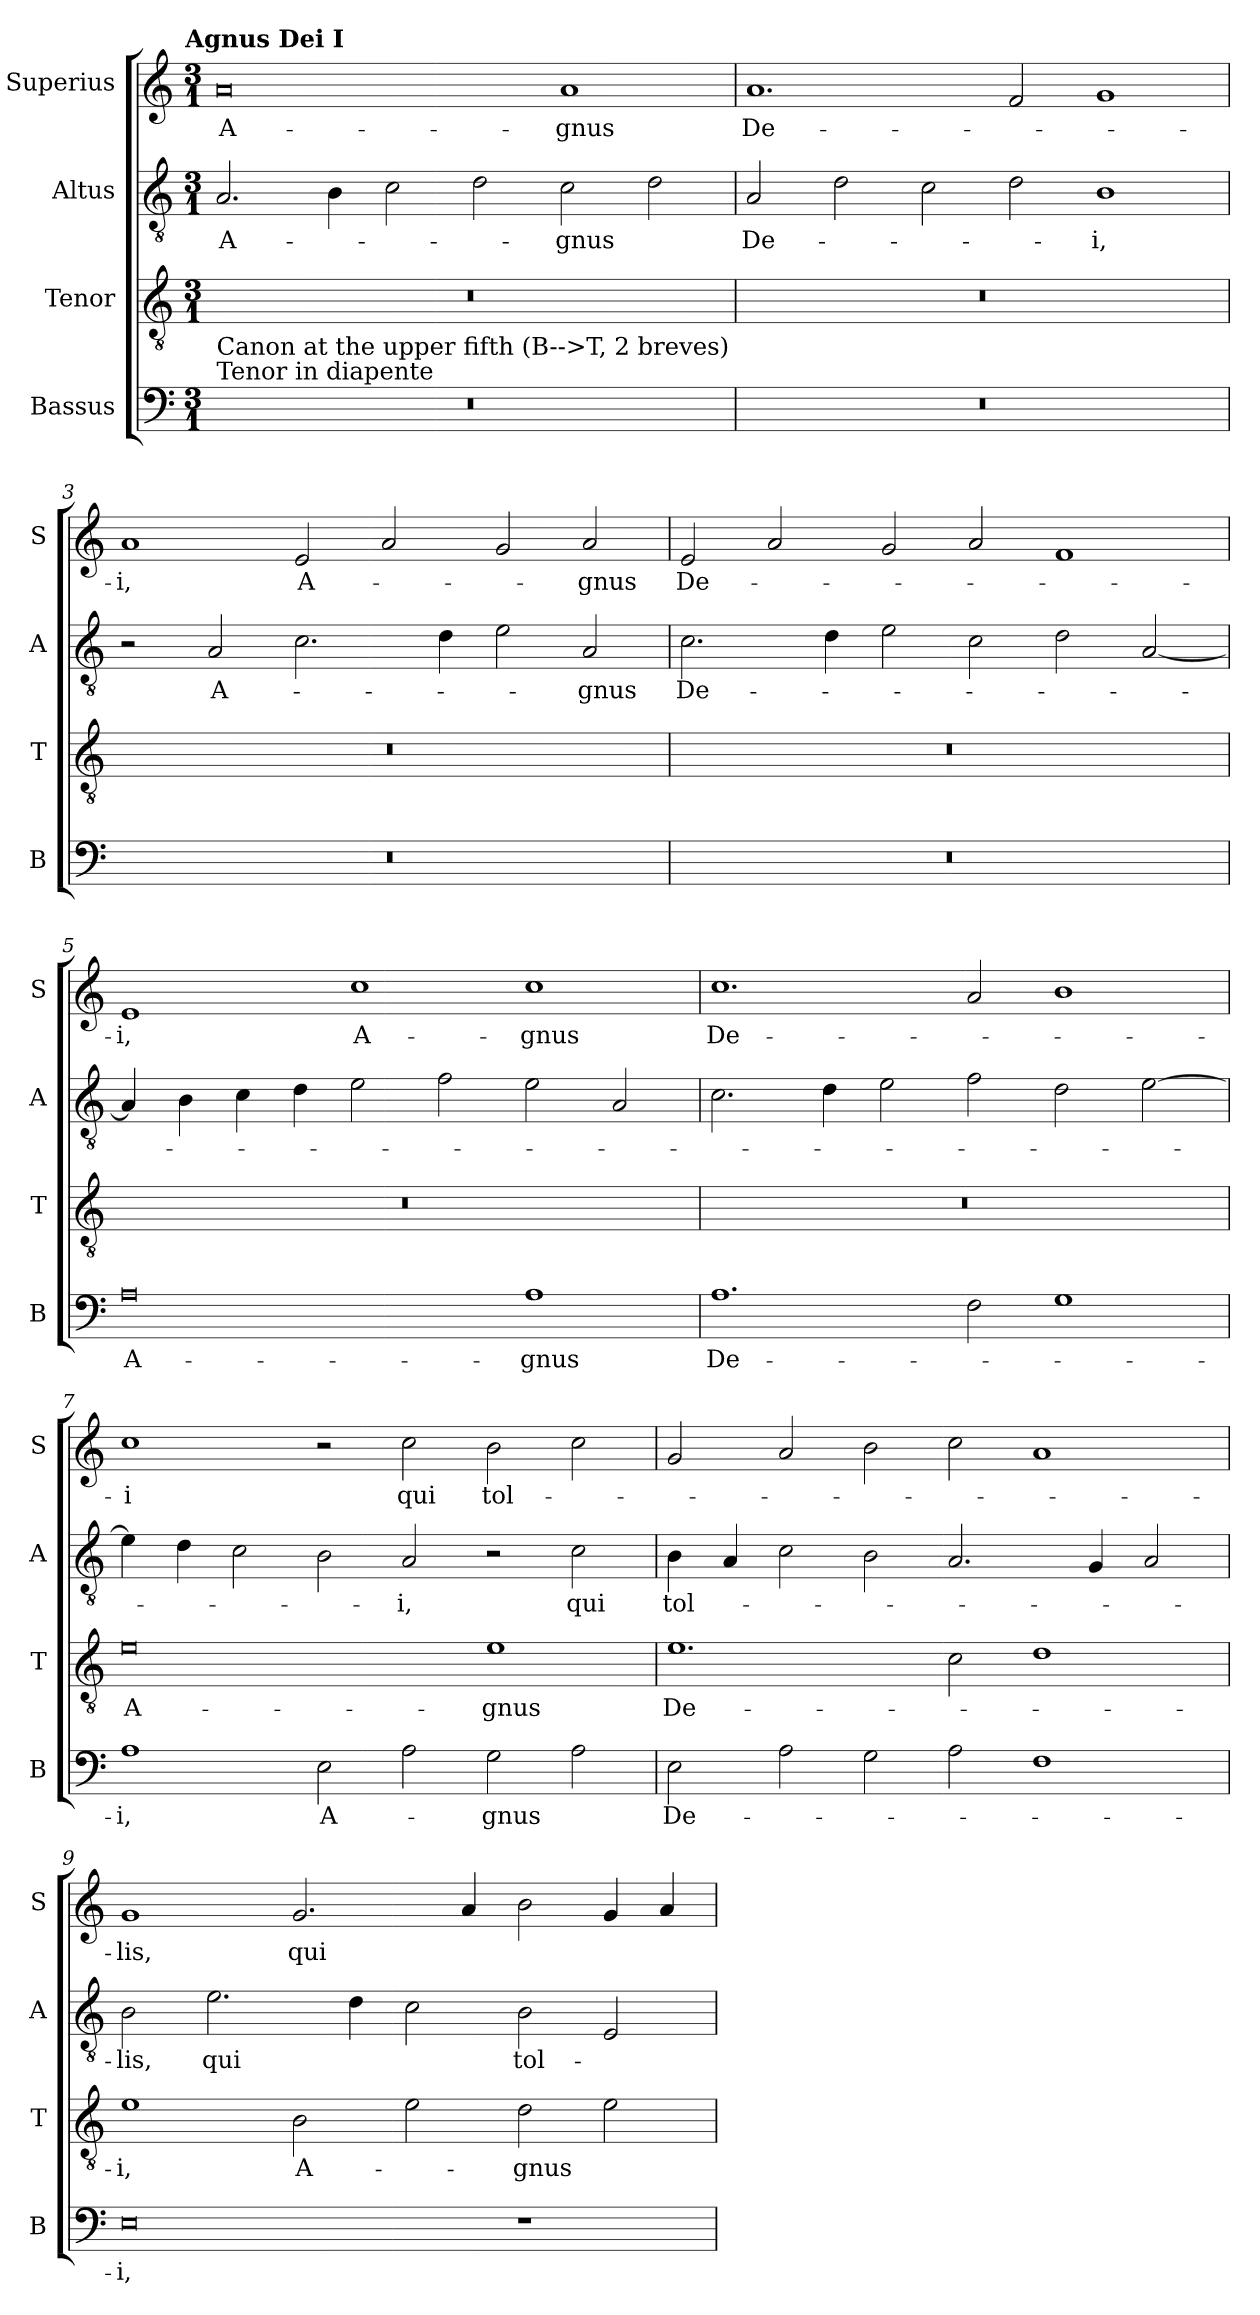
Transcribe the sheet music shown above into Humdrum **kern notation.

**kern	**text	**kern	**text	**kern	**text	**kern	**text
*part4	*part4	*part3	*part3	*part2	*part2	*part1	*part1
*staff4	*staff4	*staff3	*staff3	*staff2	*staff2	*staff1	*staff1
*I"Bassus	*	*I"Tenor	*	*I"Altus	*	*I"Superius	*
*I'B	*	*I'T	*	*I'A	*	*I'S	*
*clefF4	*	*clefGv2	*	*clefGv2	*	*clefG2	*
*k[]	*	*k[]	*	*k[]	*	*k[]	*
!!LO:TX:omd:t=Agnus Dei I
*M3/1	*	*M3/1	*	*M3/1	*	*M3/1	*
=1	=1	=1	=1	=1	=1	=1	=1
!LO:TX:a:t=Tenor in diapente	!	!	!	!	!	!	!
!LO:TX:a:t=Canon at the upper fifth (B-->T, 2 breves)	!	!	!	!	!	!	!
0.r	.	0.r	.	2.A/	A-	0a	A-
.	.	.	.	4B\	.	.	.
.	.	.	.	2c\	.	.	.
.	.	.	.	2d\	.	.	.
.	.	.	.	2c\	-gnus	1a	-gnus
.	.	.	.	2d\	.	.	.
=2	=2	=2	=2	=2	=2	=2	=2
0.r	.	0.r	.	2A/	De-	1.a	De-
.	.	.	.	2d\	.	.	.
.	.	.	.	2c\	.	.	.
.	.	.	.	2d\	.	2f/	.
.	.	.	.	1B	-i,	1g	.
=3	=3	=3	=3	=3	=3	=3	=3
0.r	.	0.r	.	2r	.	1a	-i,
.	.	.	.	2A/	A-	.	.
.	.	.	.	2.c\	.	2e/	A-
.	.	.	.	.	.	2a/	.
.	.	.	.	4d\	.	.	.
.	.	.	.	2e\	.	2g/	.
.	.	.	.	2A/	-gnus	2a/	-gnus
=4	=4	=4	=4	=4	=4	=4	=4
0.r	.	0.r	.	2.c\	De-	2e/	De-
.	.	.	.	.	.	2a/	.
.	.	.	.	4d\	.	.	.
.	.	.	.	2e\	.	2g/	.
.	.	.	.	2c\	.	2a/	.
.	.	.	.	2d\	.	1f	.
.	.	.	.	[2A/	.	.	.
=5	=5	=5	=5	=5	=5	=5	=5
0A	A-	0.r	.	4A/]	.	1e	-i,
.	.	.	.	4B\	.	.	.
.	.	.	.	4c\	.	.	.
.	.	.	.	4d\	.	.	.
.	.	.	.	2e\	.	1cc	A-
.	.	.	.	2f\	.	.	.
1A	-gnus	.	.	2e\	.	1cc	-gnus
.	.	.	.	2A/	.	.	.
=6	=6	=6	=6	=6	=6	=6	=6
1.A	De-	0.r	.	2.c\	.	1.cc	De-
.	.	.	.	4d\	.	.	.
.	.	.	.	2e\	.	.	.
2F\	.	.	.	2f\	.	2a/	.
1G	.	.	.	2d\	.	1b	.
.	.	.	.	[2e\	.	.	.
=7	=7	=7	=7	=7	=7	=7	=7
1A	-i,	0e	A-	4e\]	.	1cc	-i
.	.	.	.	4d\	.	.	.
.	.	.	.	2c\	.	.	.
2E\	A-	.	.	2B\	.	2r	.
2A\	.	.	.	2A/	-i,	2cc\	qui
2G\	-gnus	1e	-gnus	2r	.	2b\	tol-
2A\	.	.	.	2c\	qui	2cc\	.
=8	=8	=8	=8	=8	=8	=8	=8
2E\	De-	1.e	De-	4B\	tol-	2g/	.
.	.	.	.	4A/	.	.	.
2A\	.	.	.	2c\	.	2a/	.
2G\	.	.	.	2B\	.	2b\	.
2A\	.	2c\	.	2.A/	.	2cc\	.
1F	.	1d	.	.	.	1a	.
.	.	.	.	4G/	.	.	.
.	.	.	.	2A/	.	.	.
=9	=9	=9	=9	=9	=9	=9	=9
0E	-i,	1e	-i,	2B\	-lis,	1g	-lis,
.	.	.	.	2.e\	qui	.	.
.	.	2B\	A-	.	.	2.g/	qui
.	.	.	.	4d\	.	.	.
.	.	2e\	.	2c\	.	.	.
.	.	.	.	.	.	4a/	.
1r	.	2d\	-gnus	2B\	tol-	2b\	.
.	.	2e\	.	2E/	.	4g/	.
.	.	.	.	.	.	4a/	.
=	=	=	=	=	=	=	=
*-	*-	*-	*-	*-	*-	*-	*-
